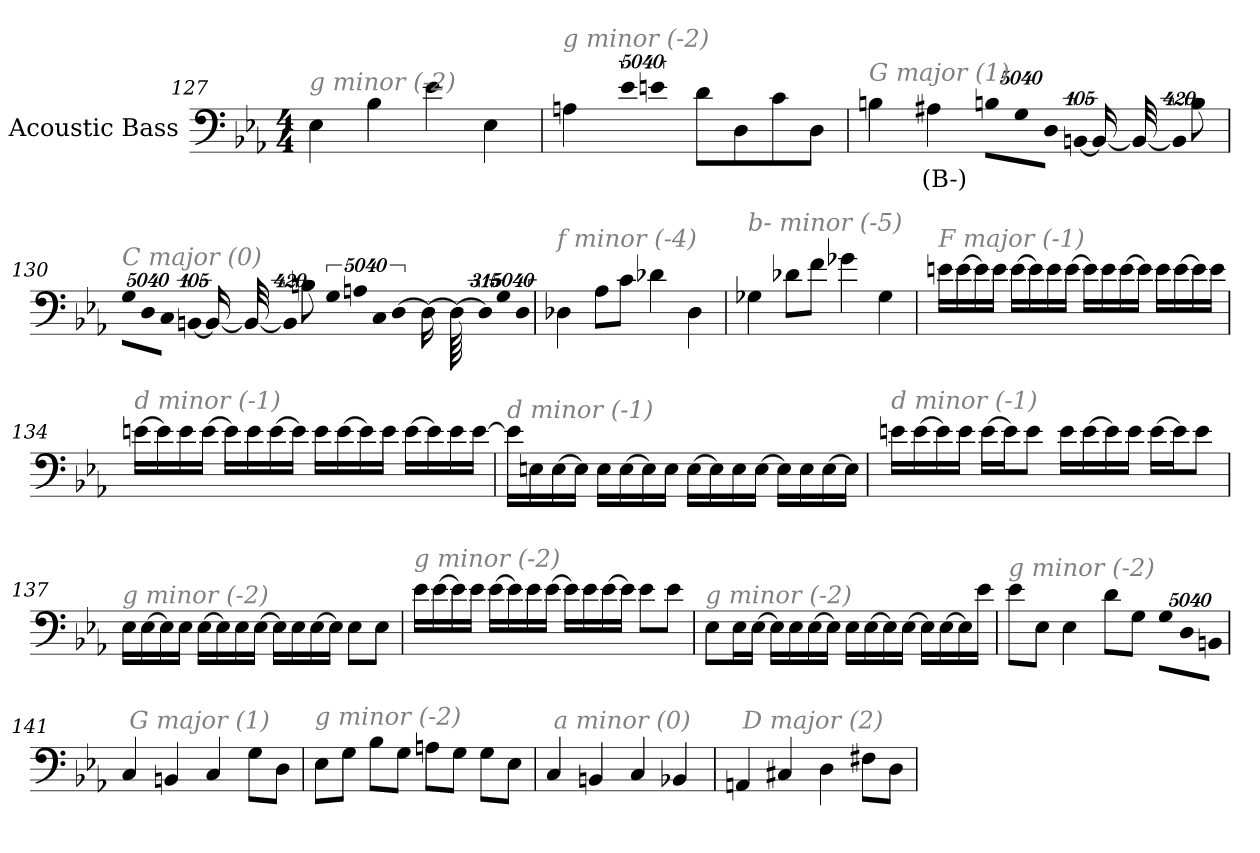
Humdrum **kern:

**kern	**text
*part1	*part1
*staff1	*staff1
*I"Acoustic Bass	*
*clefF4	*
*ITrd7c12	*
*k[b-e-a-]	*
*E-:	*
*M4/4	*
=127	=127
!LO:TX:i:color=#808080:t=g minor (-2)	!
4EE-	.
4BB-	.
4E-	.
4EE-	.
=128	=128
!LO:TX:i:color=#808080:t=g minor (-2)	!
4AAn	.
!LO:N:vis=8	!
40320%3347E-	.
!LO:N:vis=4	!
20160%3347En	.
8DL	.
8DD	.
8C	.
8DDJ	.
=129	=129
!LO:TX:i:color=#808080:t=G major (1)	!
4BBn	.
4AA#Xi	(B-)
!LO:N:vis=8	!
40320%3347BBnL	.
!LO:N:vis=8	!
40320%3347GG	.
!LO:N:vis=8	!
40320%3347DDJ	.
!LO:N:vis=1024	!
[13440%13BBBnL	.
16BBBL_	.
32BBBL_	.
!LO:N:vis=1024%31	!
13440%407BBBL]	.
8BBJ	.
=130	=130
!LO:TX:i:color=#808080:t=C major (0)	!
!LO:N:vis=8	!
40320%3347GGL	.
!LO:N:vis=8	!
40320%3347DD	.
!LO:N:vis=8	!
40320%3347CCJ	.
!LO:N:vis=1024	!
[13440%13BBBnL	.
16BBBL_	.
32BBBL_	.
!LO:N:vis=1024%31	!
13440%407BBBL]	.
8BBnJ	.
!LO:N:vis=8	!
40320%3347GGL	.
!LO:N:vis=8	!
40320%3347AAn	.
!LO:N:vis=8	!
40320%3347CCJ	.
!LO:N:vis=1024	!
[13440%13DDL	.
16DDL_	.
64DDL_	.
!LO:N:vis=256	!
20160%79DDL]	.
!LO:N:vis=8	!
40320%3347GG	.
!LO:N:vis=8	!
40320%3347DDJ	.
=131	=131
!LO:TX:i:color=#808080:t=f minor (-4)	!
4DD-X	.
8AA-L	.
8CJ	.
4D-X	.
4DD-	.
=132	=132
!LO:TX:i:color=#808080:t=b- minor (-5)	!
4GG-X	.
8D-XL	.
8FJ	.
4G-X	.
4GG-	.
=133	=133
!LO:TX:i:color=#808080:t=F major (-1)	!
16EnL	.
[16E	.
16E]	.
16EJ	.
[16EL	.
16E]	.
16E	.
[16EJ	.
16EL]	.
16E	.
[16E	.
16EJ]	.
16EL	.
[16E	.
16E]	.
16EJ	.
=134	=134
!LO:TX:i:color=#808080:t=d minor (-1)	!
[16EnL	.
16E]	.
16E	.
[16EJ	.
16EL]	.
16E	.
[16E	.
16EJ]	.
16EL	.
[16E	.
16E]	.
16EJ	.
[16EL	.
16E]	.
16E	.
[16EJ	.
=135	=135
!LO:TX:i:color=#808080:t=d minor (-1)	!
16EnL]	.
16EEn	.
[16EE	.
16EEJ]	.
16EEL	.
[16EE	.
16EE]	.
16EEJ	.
[16EEL	.
16EE]	.
16EE	.
[16EEJ	.
16EEL]	.
16EE	.
[16EE	.
16EEJ]	.
=136	=136
!LO:TX:i:color=#808080:t=d minor (-1)	!
16EnL	.
[16E	.
16E]	.
16EJ	.
[16EL	.
16E]	.
8EJ	.
16EL	.
[16E	.
16E]	.
16EJ	.
[16EL	.
16E]	.
8EJ	.
=137	=137
!LO:TX:i:color=#808080:t=g minor (-2)	!
16EE-L	.
[16EE-	.
16EE-]	.
16EE-J	.
[16EE-L	.
16EE-]	.
16EE-	.
[16EE-J	.
16EE-L]	.
16EE-	.
[16EE-	.
16EE-J]	.
8EE-L	.
8EE-J	.
=138	=138
!LO:TX:i:color=#808080:t=g minor (-2)	!
16E-L	.
[16E-	.
16E-]	.
16E-J	.
[16E-L	.
16E-]	.
16E-	.
[16E-J	.
16E-L]	.
16E-	.
[16E-	.
16E-J]	.
8E-L	.
8E-J	.
=139	=139
!LO:TX:i:color=#808080:t=g minor (-2)	!
8EE-L	.
16EE-	.
[16EE-J	.
16EE-L]	.
16EE-	.
[16EE-	.
16EE-J]	.
16EE-L	.
[16EE-	.
16EE-]	.
[16EE-J	.
16EE-L]	.
[16EE-	.
16EE-]	.
16E-J	.
=140	=140
!LO:TX:i:color=#808080:t=g minor (-2)	!
8E-L	.
8EE-J	.
4EE-	.
8DL	.
8GGJ	.
!LO:N:vis=8	!
40320%3347GGL	.
!LO:N:vis=8	!
40320%3347DD	.
!LO:N:vis=8	!
40320%3347BBBnJ	.
=141	=141
!LO:TX:i:color=#808080:t=G major (1)	!
4CC	.
4BBBn	.
4CC	.
8GGL	.
8DDJ	.
=142	=142
!LO:TX:i:color=#808080:t=g minor (-2)	!
8EE-L	.
8GGJ	.
8BB-L	.
8GGJ	.
8AAnL	.
8GGJ	.
8GGL	.
8EE-J	.
=143	=143
!LO:TX:i:color=#808080:t=a minor (0)	!
4CC	.
4BBBn	.
4CC	.
4BBB-X	.
=144	=144
!LO:TX:i:color=#808080:t=D major (2)	!
4AAAn	.
4CC#X	.
4DD	.
8FF#XL	.
8DDJ	.
=	=
*-	*-
